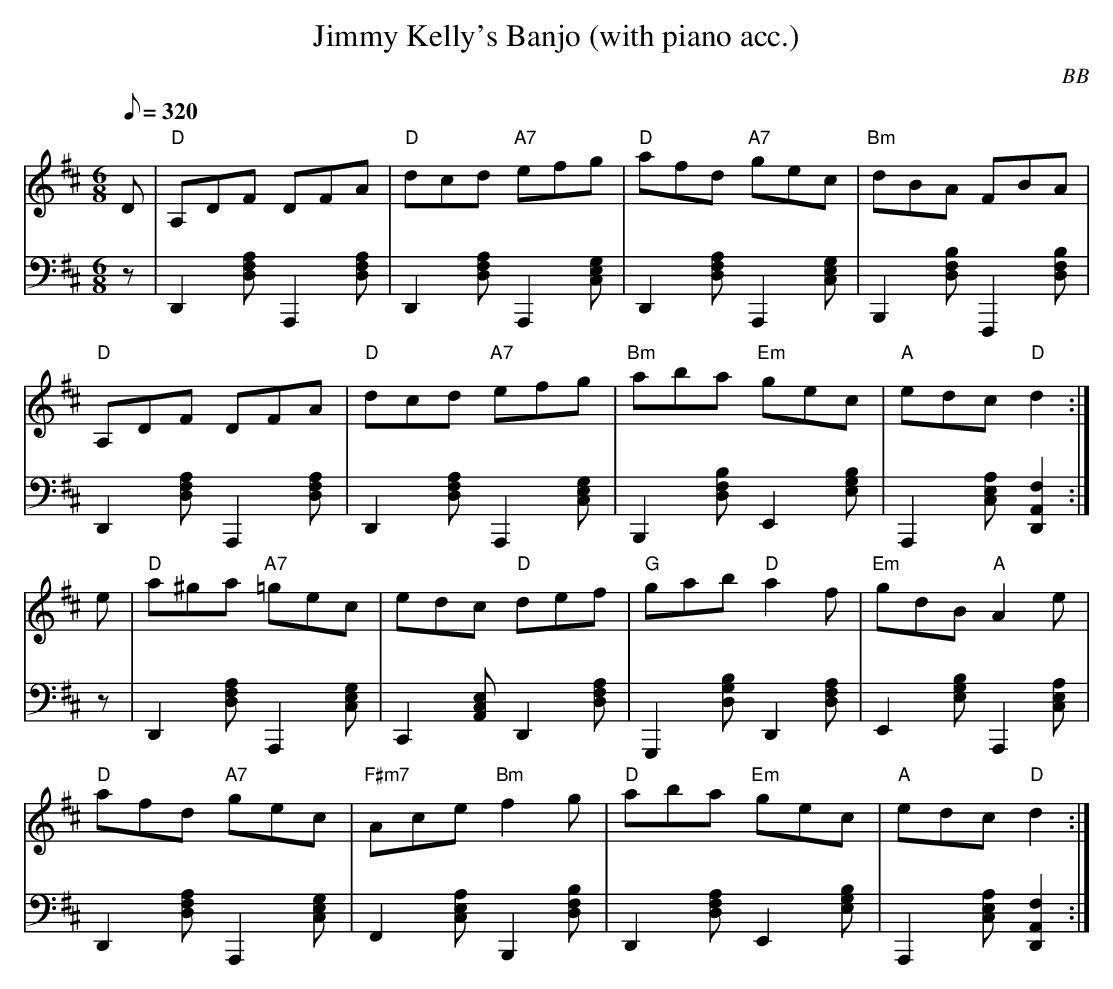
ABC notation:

X:1
T: Jimmy Kelly's Banjo (with piano acc.)
C: BB
Q: 1/8=320
M: 6/8
L: 1/8
V: 1 program 1 105 volume=80 %banjo
V: 2 volume=70 clef=bass m=D program 1 00
K: D
[V:1] D|"D"A,DF DFA | "D"dcd "A7"efg | "D"afd "A7"gec | "Bm"dBA FBA |
[V:2] z|D,2[AFD]A,,2[AFD]|D,2[AFD]A,,2[GCE]|D,2[AFD]A,,2[GCE]|B,,2[BDF]F,,2[BDF]|
[V:1] "D"A,DF DFA | "D"dcd "A7"efg | "Bm"aba "Em"gec | "A"edc "D"d2 :|
[V:2] D,2[AFD]A,,2[AFD]|D,2[AFD]A,,2[GCE]|B,,2[BFD]E,2[EBG]|A,,2[AEC][D,2A,2F2]:|
[V:1] e|"D"a^ga "A7"=gec | edc "D"def | "G"gab "D"a2 f | "Em"gdB "A"A2 e |
[V:2] z|D,2[AFD]A,,2[GCE]|C,2[A,CE]D,2[AFD]|G,,2[GDB]D,2[AFD]|E,2[EBG]A,,2[AEC]|
[V:1] "D"afd "A7"gec | "F#m7"Ace "Bm"f2 g | "D"aba "Em"gec | "A"edc "D"d2 :|
[V:2] D,2[AFD]A,,2[GCE]|F,2[EAC]B,,2[BFD]|D,2[AFD]E,2[EBG]|A,,2[AEC][D,2A,2F2]:|
